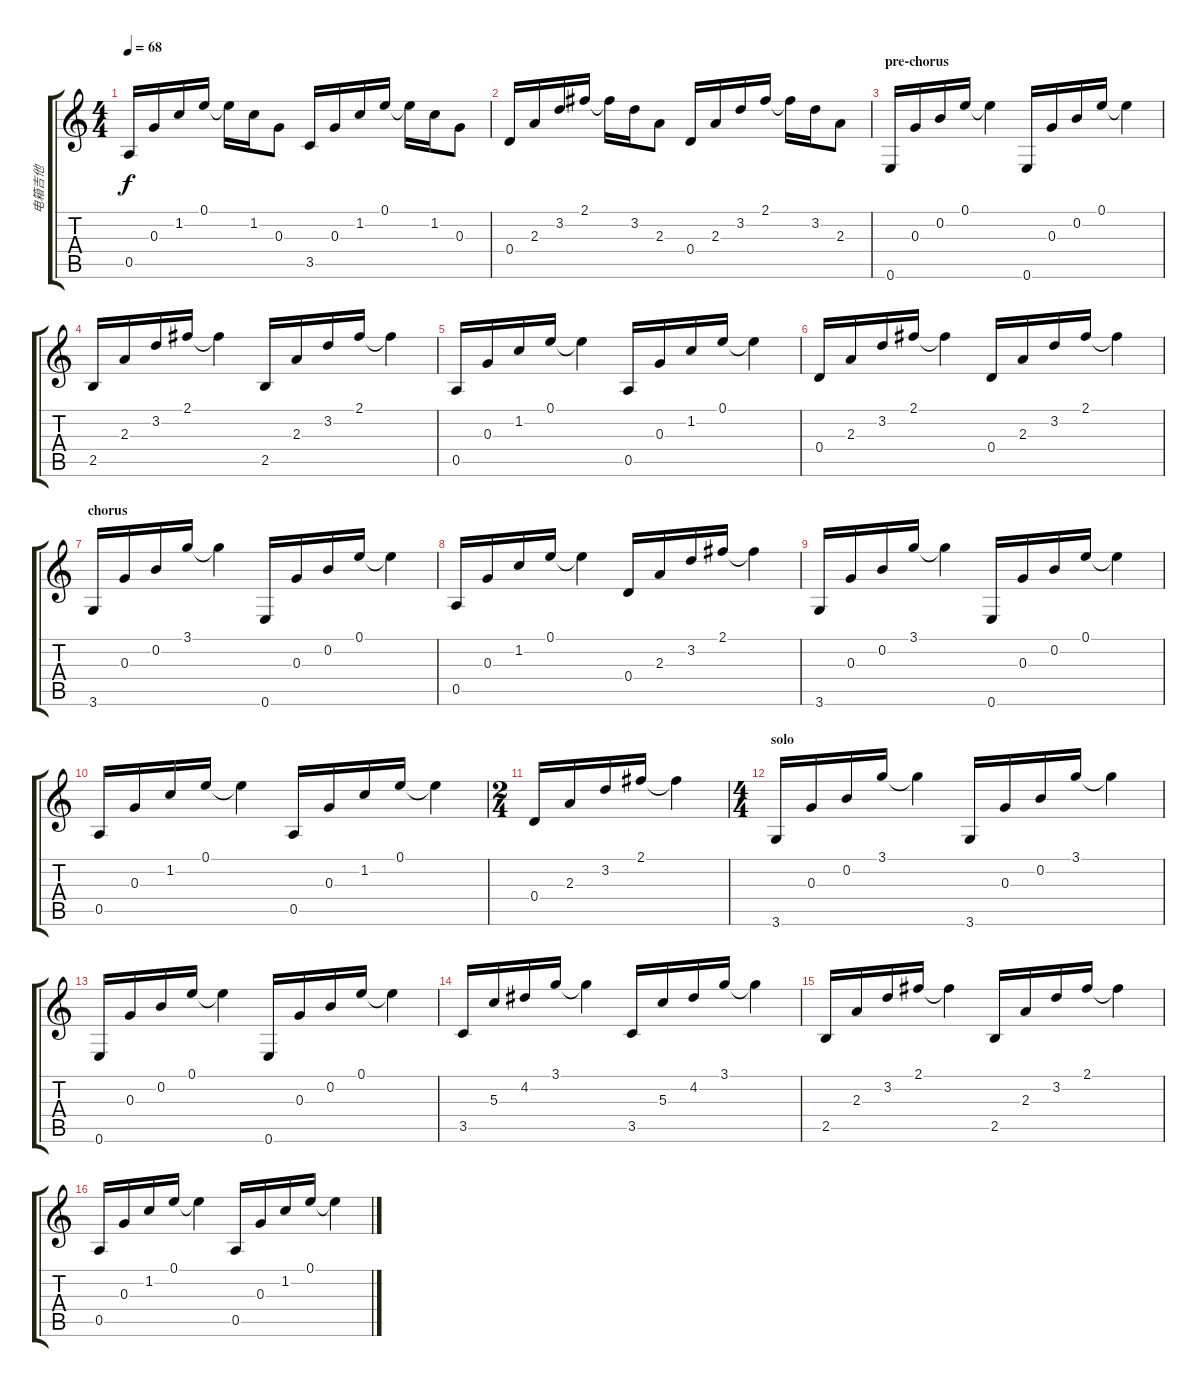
\track ("电箱吉他" "电箱吉他") {instrument acousticguitarsteel}
\staff {score tabs}
\tuning (E4 B3 G3 D3 A2 E2) {hide}
\ts (4 4)
\tempo 68
\clef g2
\ks c
0.5.16{dy f} 0.3.16 1.2.16 0.1.16 0.1{t}.16 1.2.16 0.3.8 3.5.16 0.3.16 1.2.16 0.1.16 0.1{t}.16 1.2.16 0.3.8 |
0.4.16 2.3.16 3.2.16 2.1.16 2.1{t}.16 3.2.16 2.3.8 0.4.16 2.3.16 3.2.16 2.1.16 2.1{t}.16 3.2.16 2.3.8 |
\section ("" "pre-chorus")
0.6.16 0.3.16 0.2.16 0.1.16 0.1{t}.4 0.6.16 0.3.16 0.2.16 0.1.16 0.1{t}.4 |
2.5.16 2.3.16 3.2.16 2.1.16 2.1{t}.4 2.5.16 2.3.16 3.2.16 2.1.16 2.1{t}.4 |
0.5.16 0.3.16 1.2.16 0.1.16 0.1{t}.4 0.5.16 0.3.16 1.2.16 0.1.16 0.1{t}.4 |
0.4.16 2.3.16 3.2.16 2.1.16 2.1{t}.4 0.4.16 2.3.16 3.2.16 2.1.16 2.1{t}.4 |
\section ("" "chorus")
3.6.16 0.3.16 0.2.16 3.1.16 3.1{t}.4 0.6.16 0.3.16 0.2.16 0.1.16 0.1{t}.4 |
0.5.16 0.3.16 1.2.16 0.1.16 0.1{t}.4 0.4.16 2.3.16 3.2.16 2.1.16 2.1{t}.4 |
3.6.16 0.3.16 0.2.16 3.1.16 3.1{t}.4 0.6.16 0.3.16 0.2.16 0.1.16 0.1{t}.4 |
0.5.16 0.3.16 1.2.16 0.1.16 0.1{t}.4 0.5.16 0.3.16 1.2.16 0.1.16 0.1{t}.4 |
\ts (2 4)
0.4.16 2.3.16 3.2.16 2.1.16 2.1{t}.4 |
\ts (4 4)
\section ("" "solo")
3.6.16 0.3.16 0.2.16 3.1.16 3.1{t}.4 3.6.16 0.3.16 0.2.16 3.1.16 3.1{t}.4 |
0.6.16 0.3.16 0.2.16 0.1.16 0.1{t}.4 0.6.16 0.3.16 0.2.16 0.1.16 0.1{t}.4 |
3.5.16 5.3.16 4.2.16 3.1.16 3.1{t}.4 3.5.16 5.3.16 4.2.16 3.1.16 3.1{t}.4 |
2.5.16 2.3.16 3.2.16 2.1.16 2.1{t}.4 2.5.16 2.3.16 3.2.16 2.1.16 2.1{t}.4 |
0.5.16 0.3.16 1.2.16 0.1.16 0.1{t}.4 0.5.16 0.3.16 1.2.16 0.1.16 0.1{t}.4
